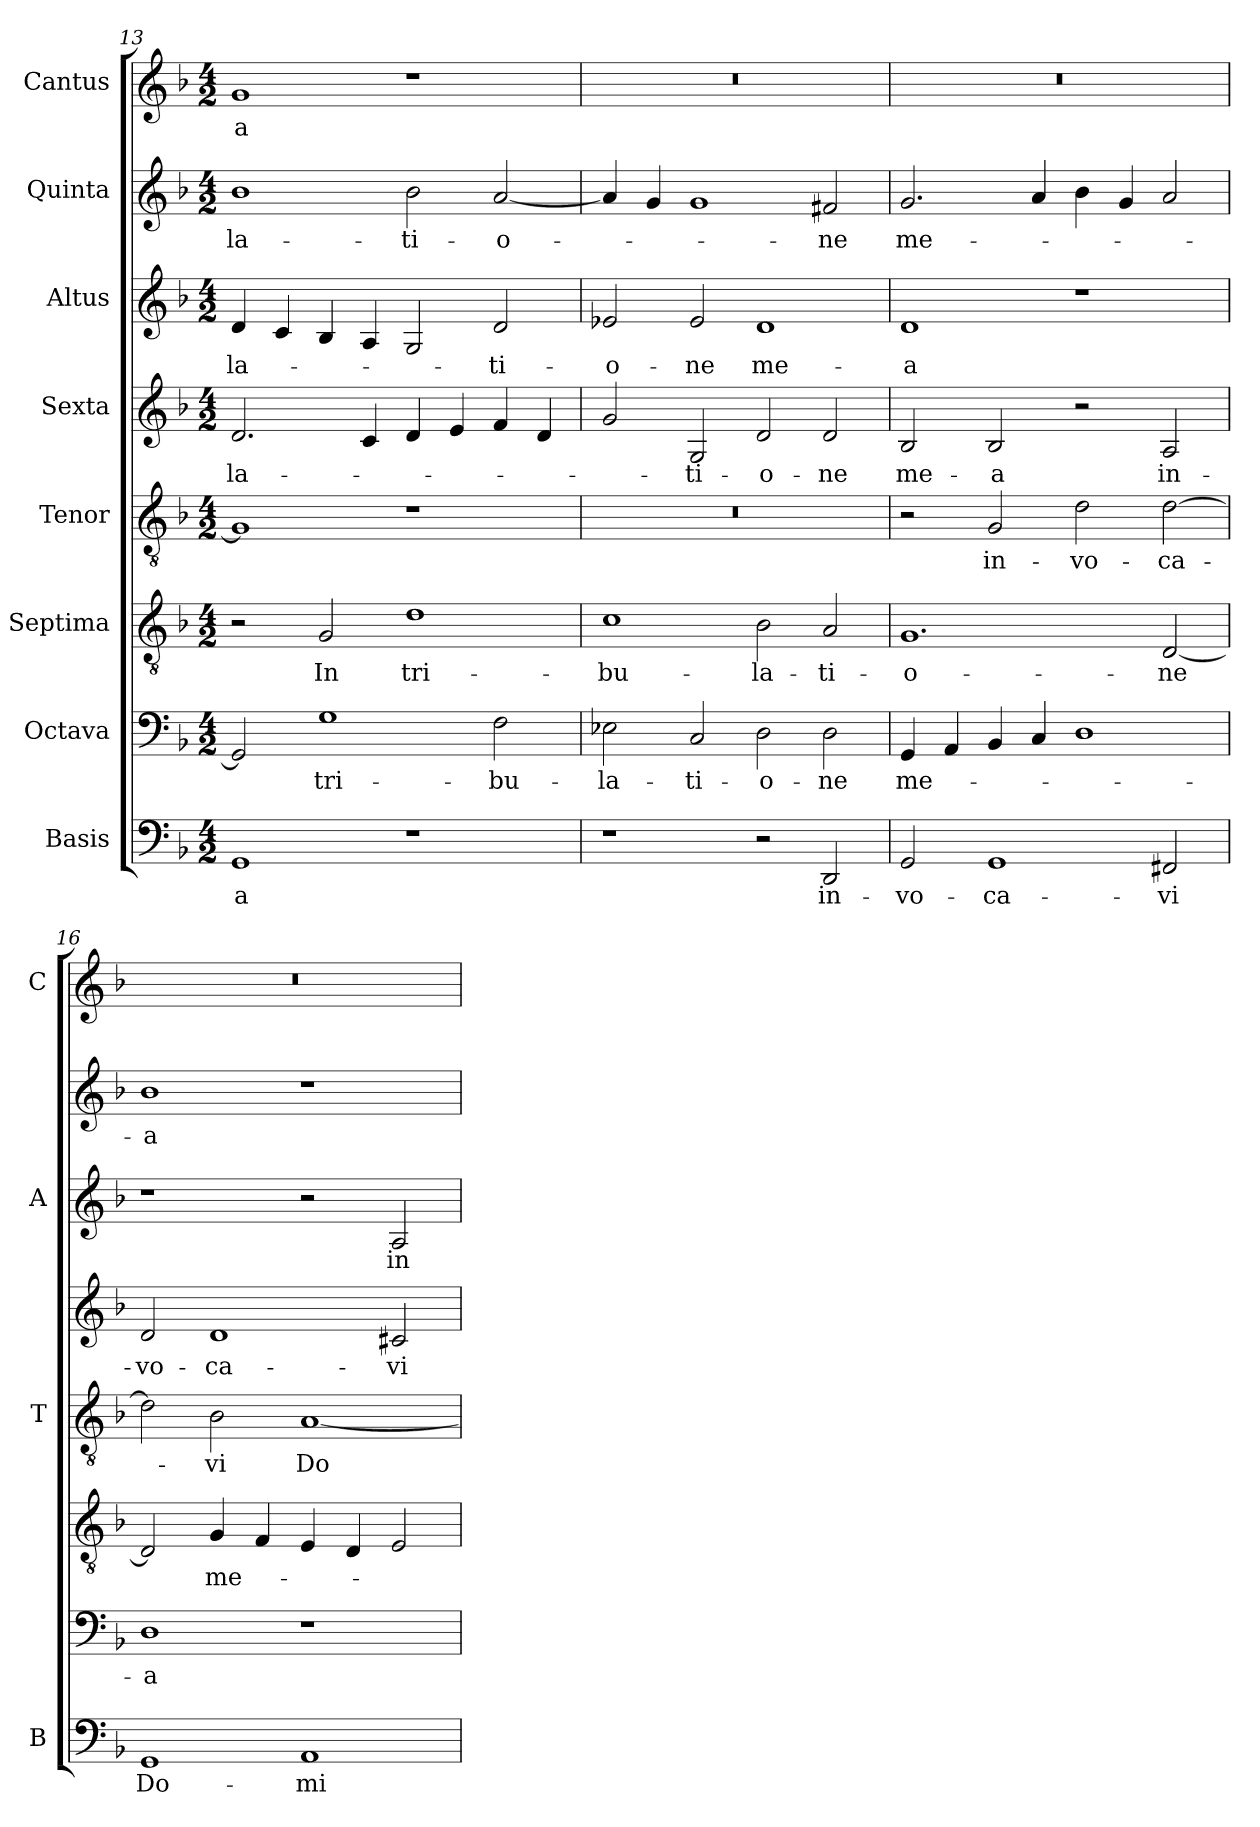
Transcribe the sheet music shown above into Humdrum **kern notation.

**kern	**text	**kern	**text	**kern	**text	**kern	**text	**kern	**text	**kern	**text	**kern	**text	**kern	**text
*part8	*part8	*part7	*part7	*part6	*part6	*part5	*part5	*part4	*part4	*part3	*part3	*part2	*part2	*part1	*part1
*staff8	*staff8	*staff7	*staff7	*staff6	*staff6	*staff5	*staff5	*staff4	*staff4	*staff3	*staff3	*staff2	*staff2	*staff1	*staff1
*I"Basis	*	*I"Octava	*	*I"Septima	*	*I"Tenor	*	*I"Sexta	*	*I"Altus	*	*I"Quinta	*	*I"Cantus	*
*I'B	*	*	*	*	*	*I'T	*	*	*	*I'A	*	*	*	*I'C	*
*clefF4	*	*clefF4	*	*clefGv2	*	*clefGv2	*	*clefG2	*	*clefG2	*	*clefG2	*	*clefG2	*
*k[b-]	*	*k[b-]	*	*k[b-]	*	*k[b-]	*	*k[b-]	*	*k[b-]	*	*k[b-]	*	*k[b-]	*
*F:	*	*F:	*	*F:	*	*F:	*	*F:	*	*F:	*	*F:	*	*F:	*
*M4/2	*	*M4/2	*	*M4/2	*	*M4/2	*	*M4/2	*	*M4/2	*	*M4/2	*	*M4/2	*
=13	=13	=13	=13	=13	=13	=13	=13	=13	=13	=13	=13	=13	=13	=13	=13
!	!LO:LY:b	!	!	!	!	!	!	!	!LO:LY:b	!	!LO:LY:b	!	!LO:LY:b	!	!LO:LY:b
1GG	-a	2GG/]	.	2r	.	1G]	.	2.d/	-la-	4d/	-la-	1b-	-la-	1g	-a
.	.	.	.	.	.	.	.	.	.	4c/	.	.	.	.	.
!	!	!	!LO:LY:b	!	!LO:LY:b	!	!	!	!	!	!	!	!	!	!
.	.	1G	tri-	2G/	In	.	.	.	.	4B-/	.	.	.	.	.
.	.	.	.	.	.	.	.	4c/	.	4A/	.	.	.	.	.
!	!	!	!	!	!LO:LY:b	!	!	!	!	!	!	!	!LO:LY:b	!	!
1r	.	.	.	1d	tri-	1r	.	4d/	.	2G/	.	2b-\	-ti-	1r	.
.	.	.	.	.	.	.	.	4e/	.	.	.	.	.	.	.
!	!	!	!LO:LY:b	!	!	!	!	!	!	!	!LO:LY:b	!	!LO:LY:b	!	!
.	.	2F\	-bu-	.	.	.	.	4f/	.	2d/	-ti-	[2a/	-o-	.	.
.	.	.	.	.	.	.	.	4d/	.	.	.	.	.	.	.
!!LO:PB:g=z
=14	=14	=14	=14	=14	=14	=14	=14	=14	=14	=14	=14	=14	=14	=14	=14
!	!	!	!LO:LY:b	!	!LO:LY:b	!	!	!	!	!	!LO:LY:b	!	!	!	!
1r	.	2E-X\	-la-	1c	-bu-	0r	.	2g/	.	2e-X/	-o-	4a/]	.	0r	.
.	.	.	.	.	.	.	.	.	.	.	.	4g/	.	.	.
!	!	!	!LO:LY:b	!	!	!	!	!	!LO:LY:b	!	!LO:LY:b	!	!	!	!
.	.	2C/	-ti-	.	.	.	.	2G/	-ti-	2e-/	-ne	1g	.	.	.
!	!	!	!LO:LY:b	!	!LO:LY:b	!	!	!	!LO:LY:b	!	!LO:LY:b	!	!	!	!
2r	.	2D\	-o-	2B-\	-la-	.	.	2d/	-o-	1d	me-	.	.	.	.
!	!LO:LY:b	!	!LO:LY:b	!	!LO:LY:b	!	!	!	!LO:LY:b	!	!	!	!LO:LY:b	!	!
2DD/	in-	2D\	-ne	2A/	-ti-	.	.	2d/	-ne	.	.	2f#X/	-ne	.	.
=15	=15	=15	=15	=15	=15	=15	=15	=15	=15	=15	=15	=15	=15	=15	=15
!	!LO:LY:b	!	!LO:LY:b	!	!LO:LY:b	!	!	!	!LO:LY:b	!	!LO:LY:b	!	!LO:LY:b	!	!
2GG/	-vo-	4GG/	me-	1.G	-o-	2r	.	2B-/	me-	1d	-a	2.g/	me-	0r	.
.	.	4AA/	.	.	.	.	.	.	.	.	.	.	.	.	.
!	!LO:LY:b	!	!	!	!	!	!LO:LY:b	!	!LO:LY:b	!	!	!	!	!	!
1GG	-ca-	4BB-/	.	.	.	2G/	in-	2B-/	-a	.	.	.	.	.	.
.	.	4C/	.	.	.	.	.	.	.	.	.	4a/	.	.	.
!	!	!	!	!	!	!	!LO:LY:b	!	!	!	!	!	!	!	!
.	.	1D	.	.	.	2d\	-vo-	2r	.	1r	.	4b-\	.	.	.
.	.	.	.	.	.	.	.	.	.	.	.	4g/	.	.	.
!	!LO:LY:b	!	!	!	!LO:LY:b	!	!LO:LY:b	!	!LO:LY:b	!	!	!	!	!	!
2FF#X/	-vi	.	.	[2D/	-ne	[2d\	-ca-	2A/	in-	.	.	2a/	.	.	.
=16	=16	=16	=16	=16	=16	=16	=16	=16	=16	=16	=16	=16	=16	=16	=16
!	!LO:LY:b	!	!LO:LY:b	!	!	!	!	!	!LO:LY:b	!	!	!	!LO:LY:b	!	!
1GG	Do-	1D	-a	2D/]	.	2d\]	.	2d/	-vo-	1r	.	1b-	-a	0r	.
!	!	!	!	!	!LO:LY:b	!	!LO:LY:b	!	!LO:LY:b	!	!	!	!	!	!
.	.	.	.	4G/	me-	2B-\	-vi	1d	-ca-	.	.	.	.	.	.
.	.	.	.	4F/	.	.	.	.	.	.	.	.	.	.	.
!	!LO:LY:b	!	!	!	!	!	!LO:LY:b	!	!	!	!	!	!	!	!
1AA	-mi-	1r	.	4E/	.	[1A	Do-	.	.	2r	.	1r	.	.	.
.	.	.	.	4D/	.	.	.	.	.	.	.	.	.	.	.
!	!	!	!	!	!	!	!	!	!LO:LY:b	!	!LO:LY:b	!	!	!	!
.	.	.	.	2E/	.	.	.	2c#X/	-vi	2A/	in-	.	.	.	.
=	=	=	=	=	=	=	=	=	=	=	=	=	=	=	=
*-	*-	*-	*-	*-	*-	*-	*-	*-	*-	*-	*-	*-	*-	*-	*-
